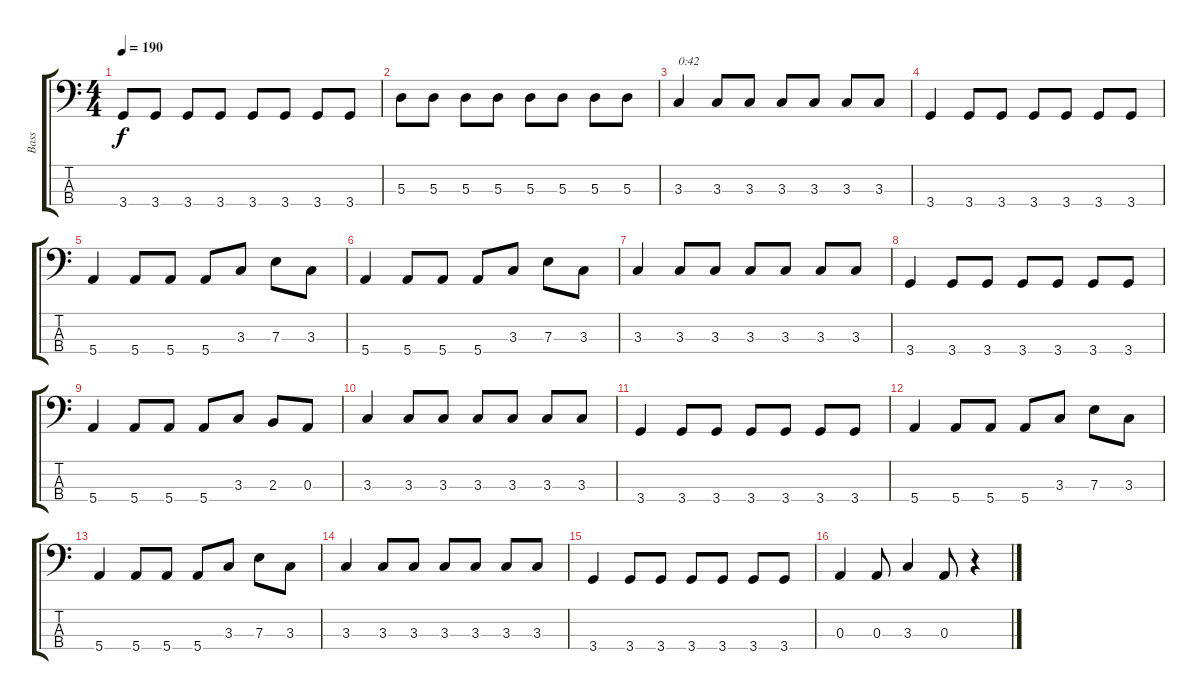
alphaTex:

\track ("Bass" "Bass") {instrument electricbassfinger}
\staff {score tabs}
\tuning (G2 D2 A1 E1) {hide}
\ts (4 4)
\tempo 190
\clef f4
\ks c
3.4.8{dy f} 3.4.8 3.4.8 3.4.8 3.4.8 3.4.8 3.4.8 3.4.8 |
5.3.8 5.3.8 5.3.8 5.3.8 5.3.8 5.3.8 5.3.8 5.3.8 |
3.3.4{txt "0:42"} 3.3.8 3.3.8 3.3.8 3.3.8 3.3.8 3.3.8 |
3.4.4 3.4.8 3.4.8 3.4.8 3.4.8 3.4.8 3.4.8 |
5.4.4 5.4.8 5.4.8 5.4.8 3.3.8 7.3.8 3.3.8 |
5.4.4 5.4.8 5.4.8 5.4.8 3.3.8 7.3.8 3.3.8 |
3.3.4 3.3.8 3.3.8 3.3.8 3.3.8 3.3.8 3.3.8 |
3.4.4 3.4.8 3.4.8 3.4.8 3.4.8 3.4.8 3.4.8 |
5.4.4 5.4.8 5.4.8 5.4.8 3.3.8 2.3.8 0.3.8 |
3.3.4 3.3.8 3.3.8 3.3.8 3.3.8 3.3.8 3.3.8 |
3.4.4 3.4.8 3.4.8 3.4.8 3.4.8 3.4.8 3.4.8 |
5.4.4 5.4.8 5.4.8 5.4.8 3.3.8 7.3.8 3.3.8 |
5.4.4 5.4.8 5.4.8 5.4.8 3.3.8 7.3.8 3.3.8 |
3.3.4 3.3.8 3.3.8 3.3.8 3.3.8 3.3.8 3.3.8 |
3.4.4 3.4.8 3.4.8 3.4.8 3.4.8 3.4.8 3.4.8 |
0.3.4 0.3.8 3.3.4 0.3.8 r.4
